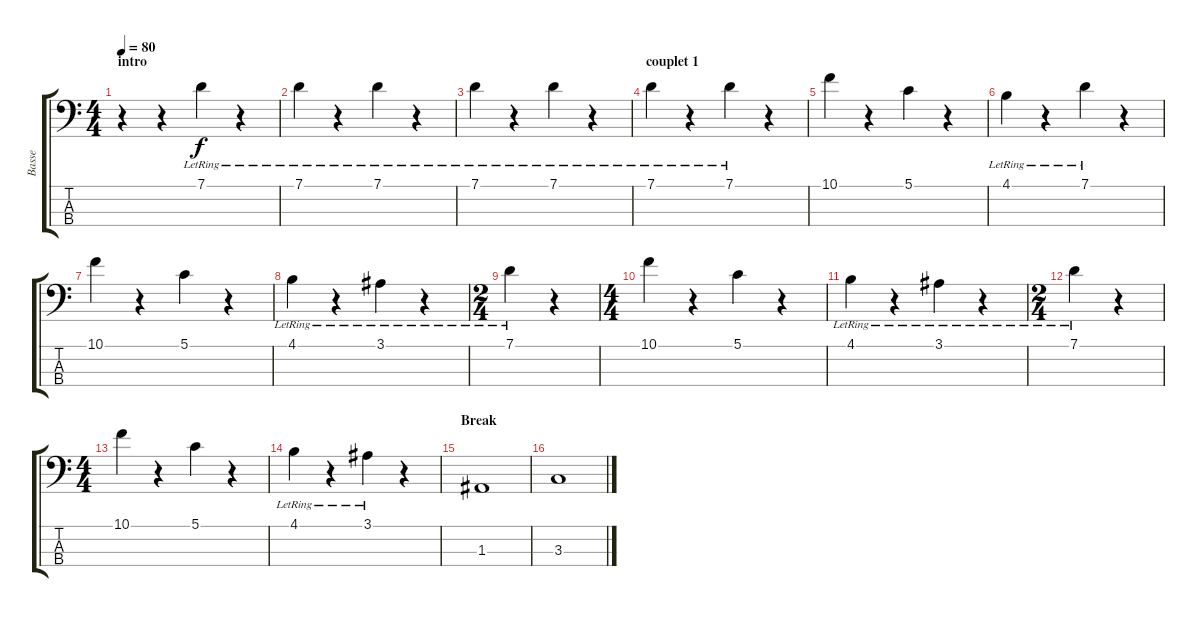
\track ("Basse" "Basse") {instrument electricbassfinger}
\staff {score tabs}
\tuning (G2 D2 A1 E1) {hide}
\ts (4 4)
\section ("" "intro")
\tempo 80
\clef f4
\ks c
r.4{dy f instrument electricbassfinger} r.4 7.1{lr}.4 r.4 |
7.1{lr}.4 r.4 7.1{lr}.4 r.4 |
7.1{lr}.4 r.4 7.1{lr}.4 r.4 |
\section ("" "couplet 1")
7.1{lr}.4 r.4 7.1{lr}.4 r.4 |
10.1.4 r.4 5.1.4 r.4 |
4.1{lr}.4 r.4 7.1{lr}.4 r.4 |
10.1.4 r.4 5.1.4 r.4 |
4.1{lr}.4 r.4 3.1{lr}.4 r.4 |
\ts (2 4)
7.1{lr}.4 r.4 |
\ts (4 4)
10.1.4 r.4 5.1.4 r.4 |
4.1{lr}.4 r.4 3.1{lr}.4 r.4 |
\ts (2 4)
7.1{lr}.4 r.4 |
\ts (4 4)
10.1.4 r.4 5.1.4 r.4 |
4.1{lr}.4 r.4 3.1{lr}.4 r.4 |
\section ("" "Break")
1.3.1 |
3.3.1
